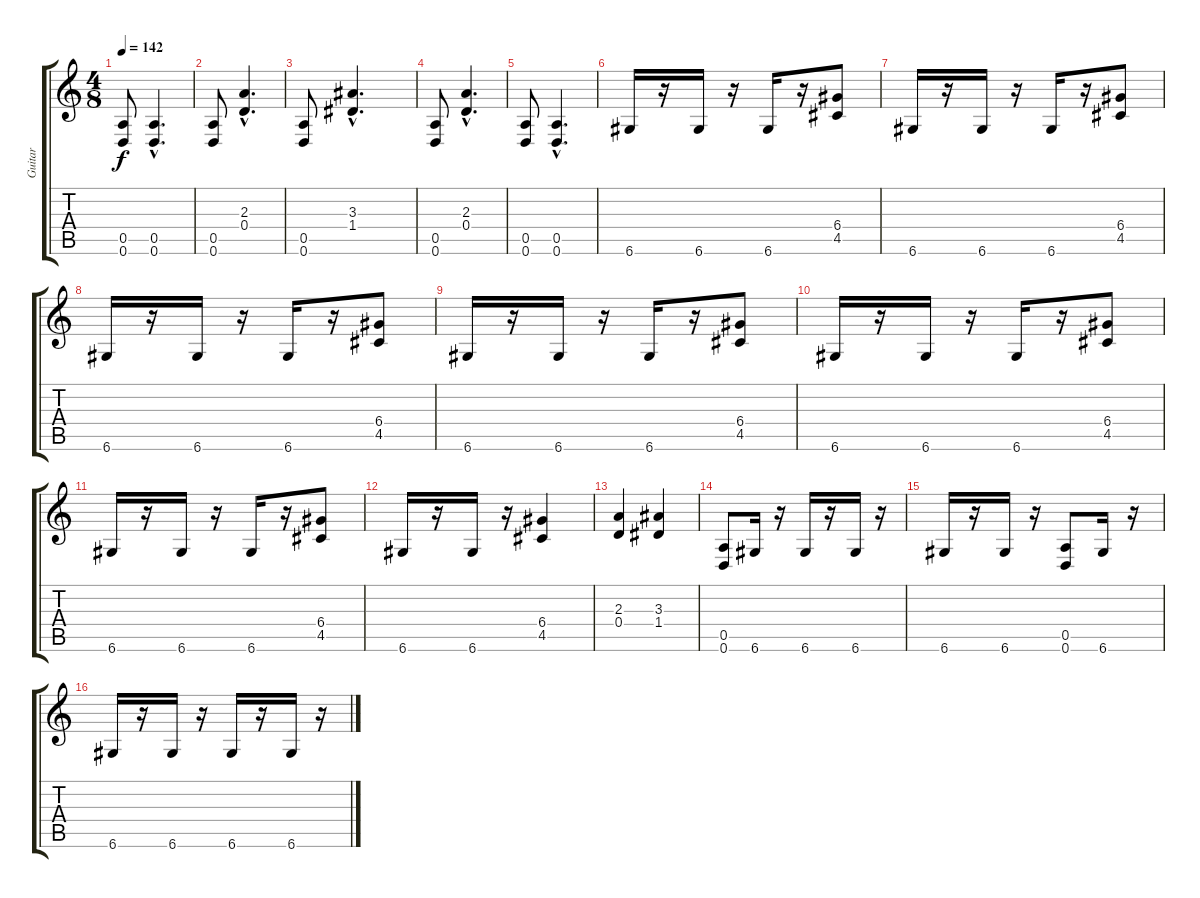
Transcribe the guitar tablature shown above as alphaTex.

\track ("Guitar" "Guitar") {instrument overdrivenguitar}
\staff {score tabs}
\tuning (E4 B3 G3 D3 A2 D2) {hide}
\ts (4 8)
\tempo 142
\clef g2
\ks c
(0.5 0.6).8{dy f} (0.5{hac} 0.6{hac}).4{d} |
(0.5 0.6).8 (2.3{hac} 0.4{hac}).4{d} |
(0.5 0.6).8 (3.3{hac} 1.4{hac}).4{d} |
(0.5 0.6).8 (2.3{hac} 0.4{hac}).4{d} |
(0.5 0.6).8 (0.5{hac} 0.6{hac}).4{d} |
6.6.16 r.16 6.6.16 r.16 6.6.16 r.16 (6.4 4.5).8 |
6.6.16 r.16 6.6.16 r.16 6.6.16 r.16 (6.4 4.5).8 |
6.6.16 r.16 6.6.16 r.16 6.6.16 r.16 (6.4 4.5).8 |
6.6.16 r.16 6.6.16 r.16 6.6.16 r.16 (6.4 4.5).8 |
6.6.16 r.16 6.6.16 r.16 6.6.16 r.16 (6.4 4.5).8 |
6.6.16 r.16 6.6.16 r.16 6.6.16 r.16 (6.4 4.5).8 |
6.6.16 r.16 6.6.16 r.16 (6.4 4.5).4 |
(2.3 0.4).4 (3.3 1.4).4 |
(0.5 0.6).8 6.6.16 r.16 6.6.16 r.16 6.6.16 r.16 |
6.6.16 r.16 6.6.16 r.16 (0.5 0.6).8 6.6.16 r.16 |
6.6.16 r.16 6.6.16 r.16 6.6.16 r.16 6.6.16 r.16
